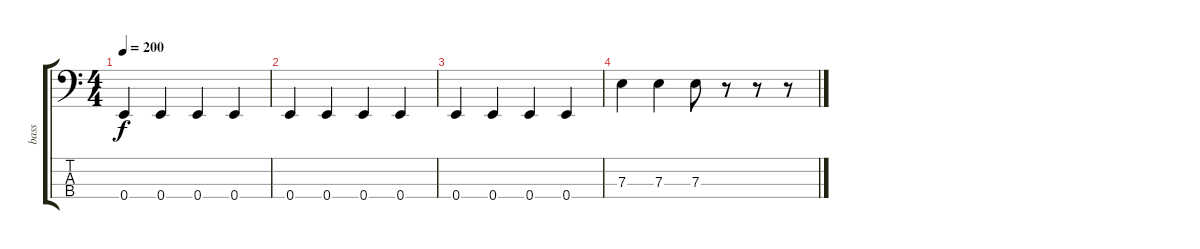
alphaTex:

\track ("bass" "bass") {instrument electricbasspick}
\staff {score tabs}
\tuning (G2 D2 A1 E1) {hide}
\ts (4 4)
\tempo 200
\clef f4
\ks c
0.4.4{dy f} 0.4.4 0.4.4 0.4.4 |
0.4.4 0.4.4 0.4.4 0.4.4 |
0.4.4 0.4.4 0.4.4 0.4.4 |
7.3.4 7.3.4 7.3.8 r.8 r.8 r.8
